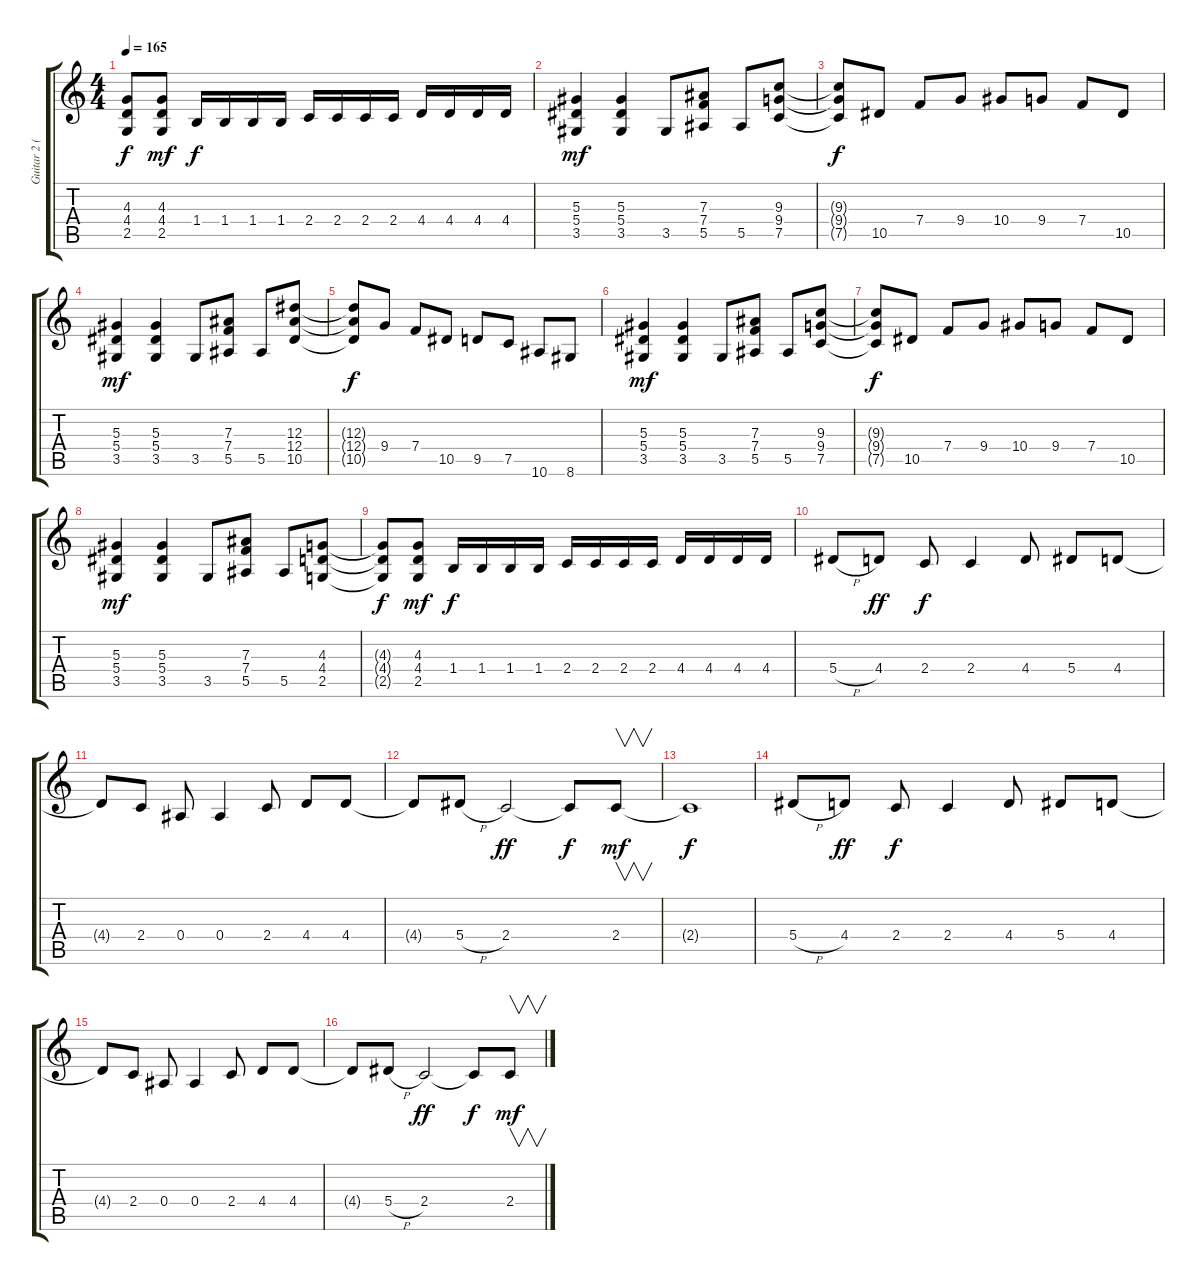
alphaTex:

\track ("Guitar 2 (Lead)" "Guitar 2 (") {instrument distortionguitar}
\staff {score tabs}
\tuning (C4 G3 Eb3 Bb2 F2 C2) {hide}
\ts (4 4)
\tempo 165
\clef g2
\ks c
(4.3{t} 4.4{t} 2.5{t}).8{dy f} (4.3 4.4 2.5).8{dy mf} 1.4.16{dy f} 1.4.16 1.4.16 1.4.16 2.4.16 2.4.16 2.4.16 2.4.16 4.4.16 4.4.16 4.4.16 4.4.16 |
(5.3 5.4 3.5).4{dy mf} (5.3 5.4 3.5).4 3.5.8 (7.3 7.4 5.5).8 5.5.8 (9.3 9.4 7.5).8 |
(9.3{t} 9.4{t} 7.5{t}).8{dy f} 10.5.8 7.4.8 9.4.8 10.4.8 9.4.8 7.4.8 10.5.8 |
(5.3 5.4 3.5).4{dy mf} (5.3 5.4 3.5).4 3.5.8 (7.3 7.4 5.5).8 5.5.8 (12.3 12.4 10.5).8 |
(12.3{t} 12.4{t} 10.5{t}).8{dy f} 9.4.8 7.4.8 10.5.8 9.5.8 7.5.8 10.6.8 8.6.8 |
(5.3 5.4 3.5).4{dy mf} (5.3 5.4 3.5).4 3.5.8 (7.3 7.4 5.5).8 5.5.8 (9.3 9.4 7.5).8 |
(9.3{t} 9.4{t} 7.5{t}).8{dy f} 10.5.8 7.4.8 9.4.8 10.4.8 9.4.8 7.4.8 10.5.8 |
(5.3 5.4 3.5).4{dy mf} (5.3 5.4 3.5).4 3.5.8 (7.3 7.4 5.5).8 5.5.8 (4.3 4.4 2.5).8 |
(4.3{t} 4.4{t} 2.5{t}).8{dy f} (4.3 4.4 2.5).8{dy mf} 1.4.16{dy f} 1.4.16 1.4.16 1.4.16 2.4.16 2.4.16 2.4.16 2.4.16 4.4.16 4.4.16 4.4.16 4.4.16 |
5.4{h}.8{balance 14} 4.4.8{dy ff} 2.4.8{dy f} 2.4.4 4.4.8 5.4.8 4.4.8 |
4.4{t}.8 2.4.8 0.4.8 0.4.4 2.4.8 4.4.8 4.4.8 |
4.4{t}.8 5.4{h}.8 2.4.2{dy ff} 2.4{t}.8{dy f} 2.4.8{v dy mf} |
2.4{t}.1{dy f} |
5.4{h}.8 4.4.8{dy ff} 2.4.8{dy f} 2.4.4 4.4.8 5.4.8 4.4.8 |
4.4{t}.8 2.4.8 0.4.8 0.4.4 2.4.8 4.4.8 4.4.8 |
4.4{t}.8 5.4{h}.8 2.4.2{dy ff} 2.4{t}.8{dy f} 2.4.8{v dy mf}
